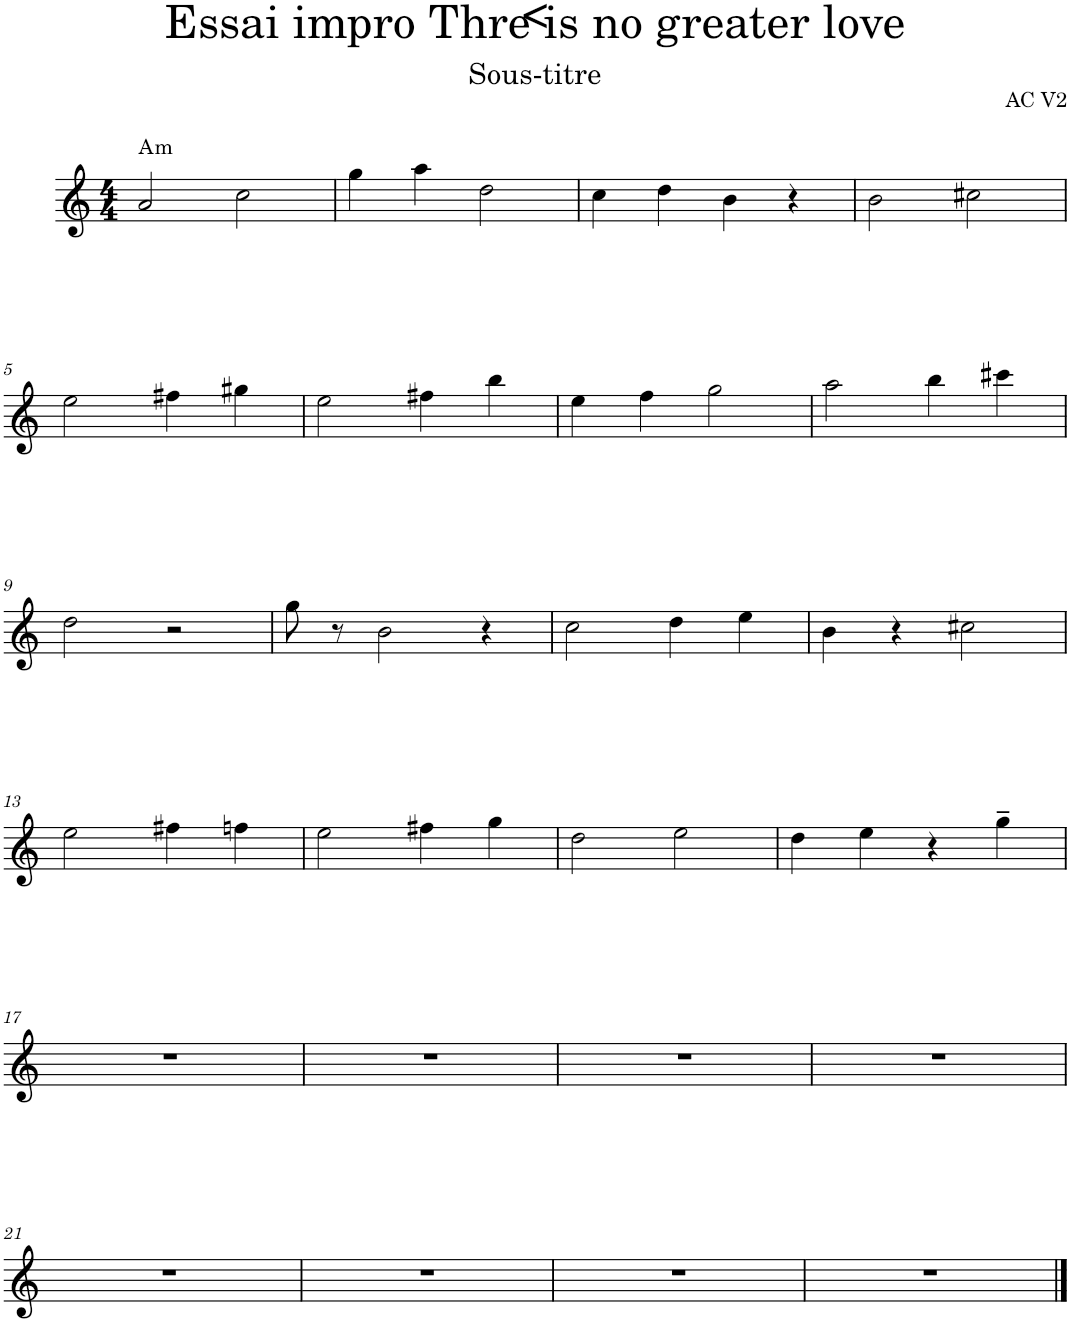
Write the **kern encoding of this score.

**kern	**harte
*part1	*part1
*staff1	*
*I"Saxophone Alto	*
*I'Sax. A.	*
*clefG2	*
*Trd5c9	*
*k[]	*
*M4/4	*
=1	=1
!	!LO:H:kt=m
2a/	A:min
2cc\	.
=2	=2
4gg\	.
4aa\	.
2dd\	.
=3	=3
4cc\	.
4dd\	.
4b\	.
4r	.
=4	=4
2b\	.
2cc#X\	.
!!LO:LB:g=z
=5	=5
2ee\	.
4ff#X\	.
4gg#X\	.
=6	=6
2ee\	.
4ff#X\	.
4bb\	.
=7	=7
4ee\	.
4ff\	.
2gg\	.
=8	=8
2aa\	.
4bb\	.
4ccc#X\	.
!!LO:LB:g=z
=9	=9
2dd\	.
2r	.
=10	=10
8gg\	.
8r	.
2b\	.
4r	.
=11	=11
2cc\	.
4dd\	.
4ee\	.
=12	=12
4b\	.
4r	.
2cc#X\	.
!!LO:LB:g=z
=13	=13
2ee\	.
4ff#X\	.
4ffn\	.
=14	=14
2ee\	.
4ff#X\	.
4gg\	.
=15	=15
2dd\	.
2ee\	.
=16	=16
4dd\	.
4ee\	.
4r	.
4gg~\	.
!!LO:LB:g=z
=17	=17
1r	.
=18	=18
1r	.
=19	=19
1r	.
=20	=20
1r	.
!!LO:LB:g=z
=21	=21
1r	.
=22	=22
1r	.
=23	=23
1r	.
=24	=24
1r	.
==	==
*-	*-
